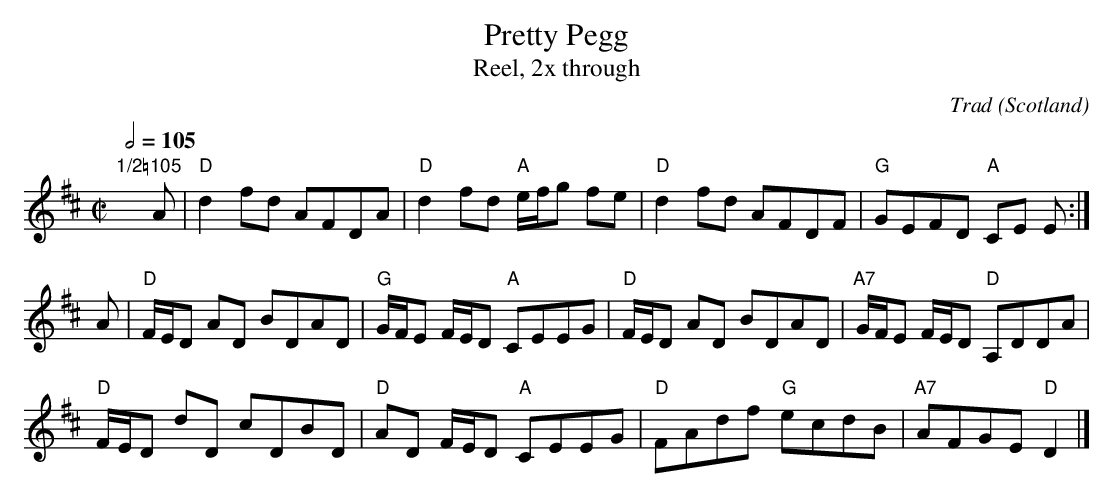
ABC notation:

X:1
T:Pretty Pegg
T:Reel, 2x through
C:Trad
O:Scotland
M:C|
Q:1/2=105
K:D
"1/2=105"yyA|"D"d2fd AFDA|"D"d2fd "A"e/f/g fe|"D"d2fd AFDF|"G"GEFD "A"CE E:|
A|"D"F/E/D AD BDAD|"G"G/F/E F/E/D "A"CEEG|"D"F/E/D AD BDAD|"A7"G/F/E F/E/D "D"A,DDA|
"D"F/E/D dD cDBD|"D"AD F/E/D "A" CEEG|"D"FAdf "G"ecdB|"A7"AFGE "D"D2|]
